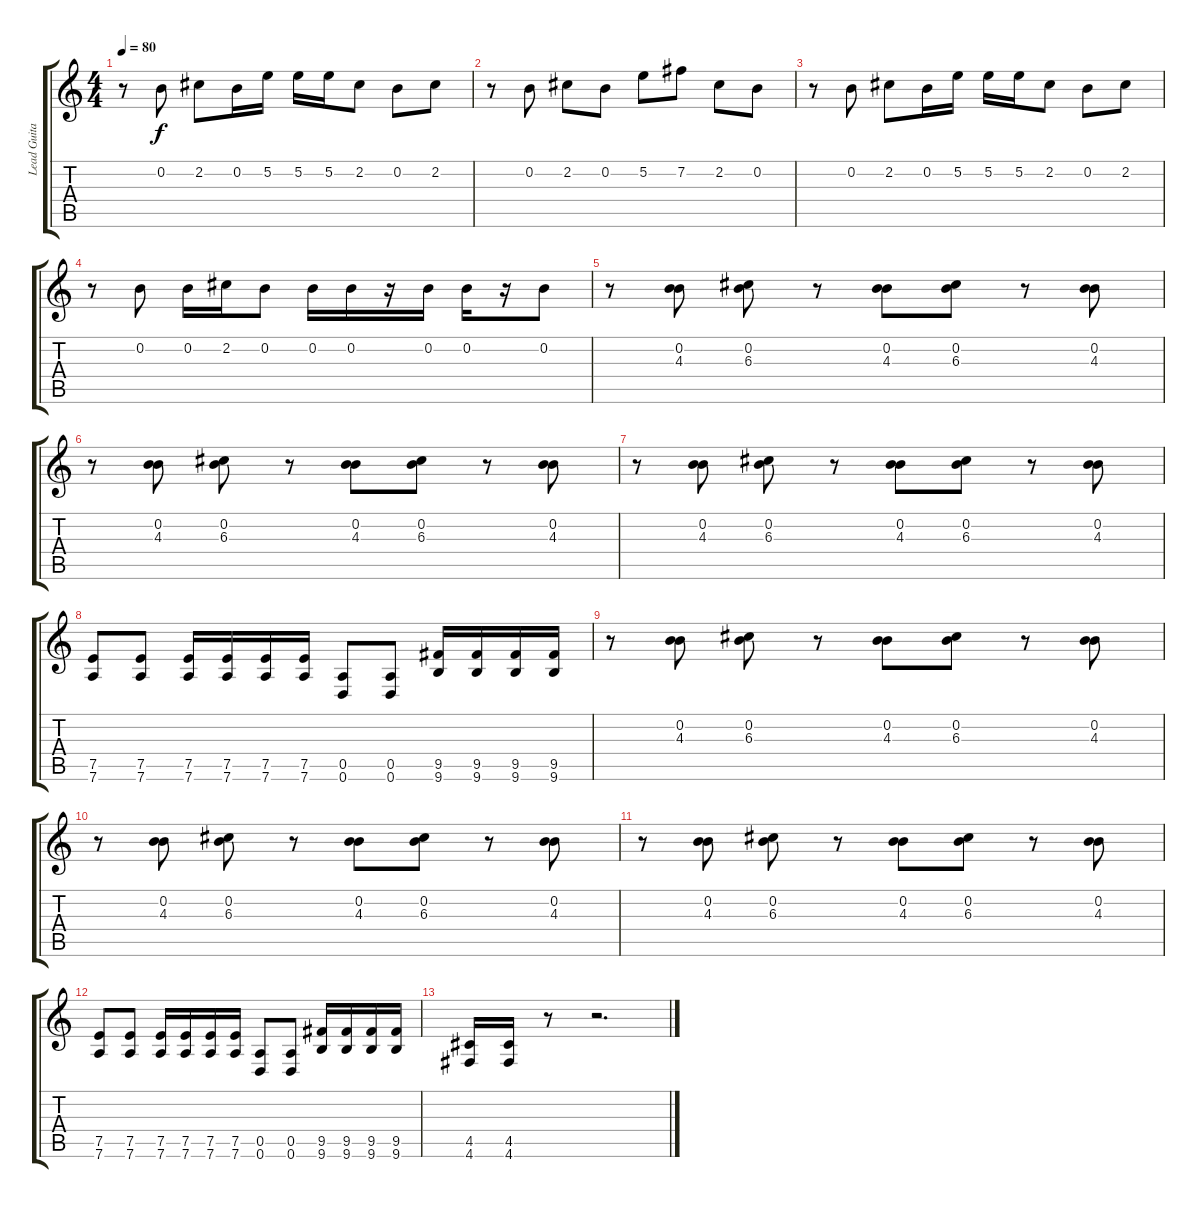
\track ("Lead Guitar" "Lead Guita") {instrument distortionguitar}
\staff {score tabs}
\tuning (E4 B3 G3 D3 A2 D2) {hide}
\ts (4 4)
\tempo 80
\clef g2
\ks c
r.8{dy f} 0.2.8 2.2.8 0.2.16 5.2.16 5.2.16 5.2.16 2.2.8 0.2.8 2.2.8 |
r.8 0.2.8 2.2.8 0.2.8 5.2.8 7.2.8 2.2.8 0.2.8 |
r.8 0.2.8 2.2.8 0.2.16 5.2.16 5.2.16 5.2.16 2.2.8 0.2.8 2.2.8 |
r.8 0.2.8 0.2.16 2.2.16 0.2.8 0.2.16 0.2.16 r.16 0.2.16 0.2.16 r.16 0.2.8 |
r.8 (0.2 4.3).8 (0.2 6.3).8 r.8 (0.2 4.3).8 (0.2 6.3).8 r.8 (0.2 4.3).8 |
r.8 (0.2 4.3).8 (0.2 6.3).8 r.8 (0.2 4.3).8 (0.2 6.3).8 r.8 (0.2 4.3).8 |
r.8 (0.2 4.3).8 (0.2 6.3).8 r.8 (0.2 4.3).8 (0.2 6.3).8 r.8 (0.2 4.3).8 |
(7.5 7.6).8 (7.5 7.6).8 (7.5 7.6).16 (7.5 7.6).16 (7.5 7.6).16 (7.5 7.6).16 (0.5 0.6).8 (0.5 0.6).8 (9.5 9.6).16 (9.5 9.6).16 (9.5 9.6).16 (9.5 9.6).16 |
r.8 (0.2 4.3).8 (0.2 6.3).8 r.8 (0.2 4.3).8 (0.2 6.3).8 r.8 (0.2 4.3).8 |
r.8 (0.2 4.3).8 (0.2 6.3).8 r.8 (0.2 4.3).8 (0.2 6.3).8 r.8 (0.2 4.3).8 |
r.8 (0.2 4.3).8 (0.2 6.3).8 r.8 (0.2 4.3).8 (0.2 6.3).8 r.8 (0.2 4.3).8 |
(7.5 7.6).8 (7.5 7.6).8 (7.5 7.6).16 (7.5 7.6).16 (7.5 7.6).16 (7.5 7.6).16 (0.5 0.6).8 (0.5 0.6).8 (9.5 9.6).16 (9.5 9.6).16 (9.5 9.6).16 (9.5 9.6).16 |
(4.5 4.6).16 (4.5 4.6).16 r.8 r.2{d}
